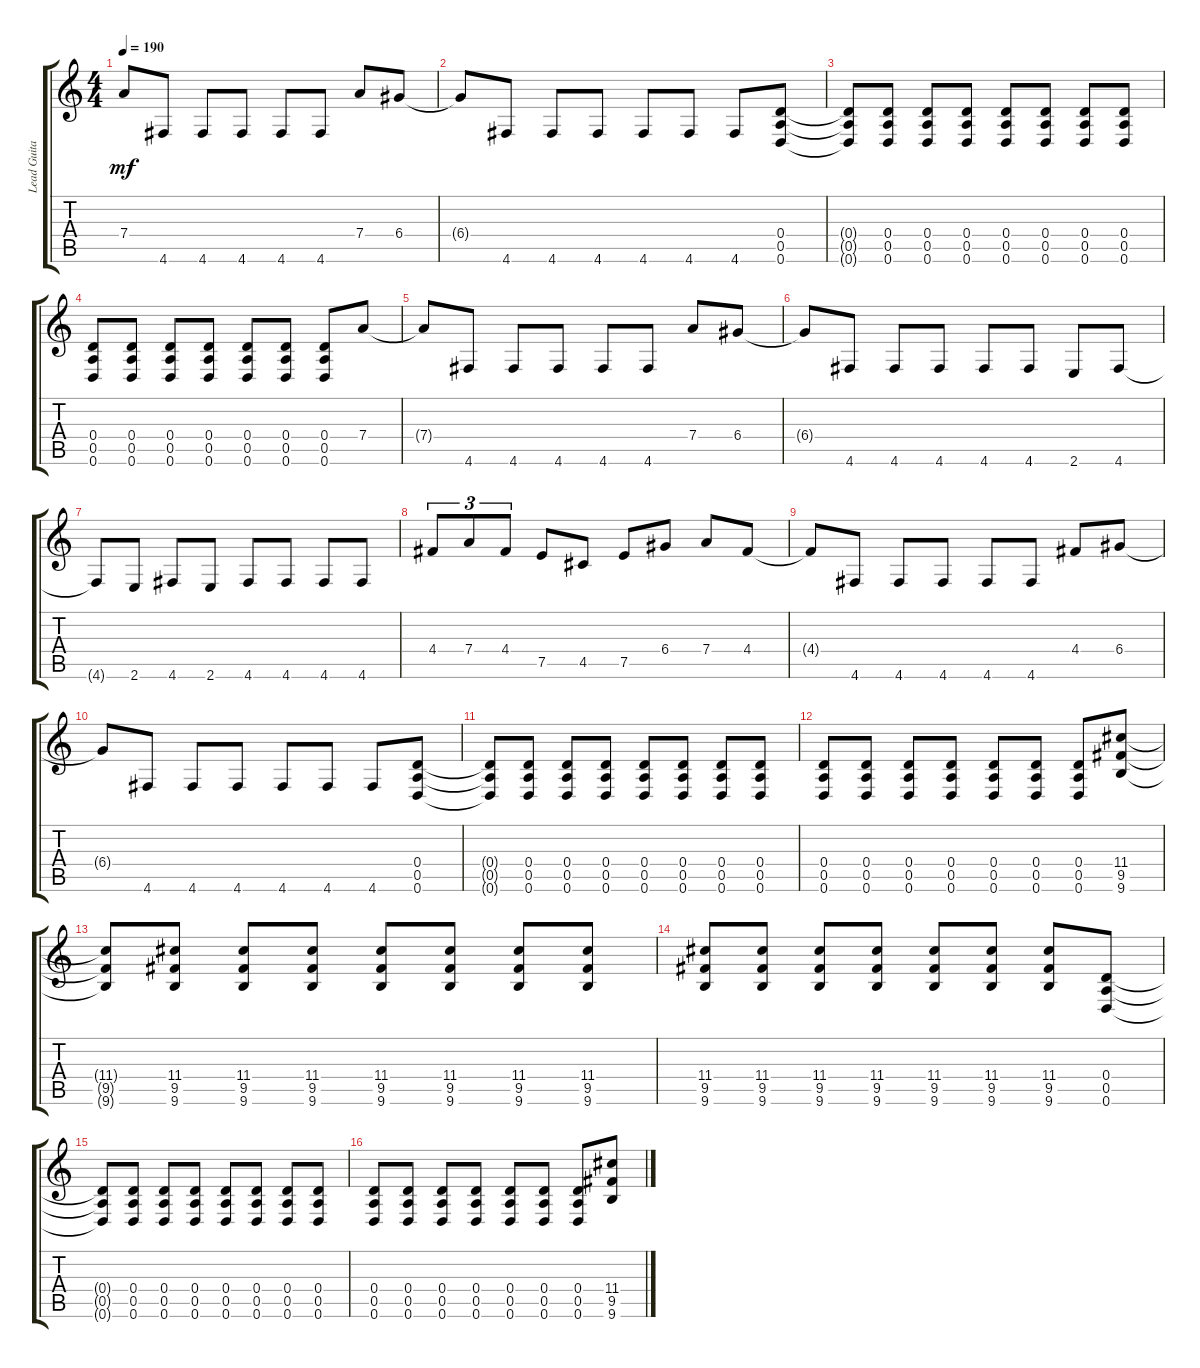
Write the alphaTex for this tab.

\track ("Lead Guitar" "Lead Guita") {instrument distortionguitar}
\staff {score tabs}
\tuning (Gb4 Db4 Gb3 D3 A2 D2) {hide}
\ts (4 4)
\tempo 190
\clef g2
\ks c
7.4{t}.8{dy mf} 4.6.8 4.6.8 4.6.8 4.6.8 4.6.8 7.4.8 6.4.8 |
6.4{t}.8 4.6.8 4.6.8 4.6.8 4.6.8 4.6.8 4.6.8 (0.4 0.5 0.6).8 |
(0.4{t} 0.5{t} 0.6{t}).8 (0.4 0.5 0.6).8 (0.4 0.5 0.6).8 (0.4 0.5 0.6).8 (0.4 0.5 0.6).8 (0.4 0.5 0.6).8 (0.4 0.5 0.6).8 (0.4 0.5 0.6).8 |
(0.4 0.5 0.6).8 (0.4 0.5 0.6).8 (0.4 0.5 0.6).8 (0.4 0.5 0.6).8 (0.4 0.5 0.6).8 (0.4 0.5 0.6).8 (0.4 0.5 0.6).8 7.4.8 |
7.4{t}.8 4.6.8 4.6.8 4.6.8 4.6.8 4.6.8 7.4.8 6.4.8 |
6.4{t}.8 4.6.8 4.6.8 4.6.8 4.6.8 4.6.8 2.6.8 4.6.8 |
4.6{t}.8 2.6.8 4.6.8 2.6.8 4.6.8 4.6.8 4.6.8 4.6.8 |
4.4.8{tu (3 2)} 7.4.8{tu (3 2)} 4.4.8{tu (3 2)} 7.5.8 4.5.8 7.5.8 6.4.8 7.4.8 4.4.8 |
4.4{t}.8 4.6.8 4.6.8 4.6.8 4.6.8 4.6.8 4.4.8 6.4.8 |
6.4{t}.8 4.6.8 4.6.8 4.6.8 4.6.8 4.6.8 4.6.8 (0.4 0.5 0.6).8 |
(0.4{t} 0.5{t} 0.6{t}).8 (0.4 0.5 0.6).8 (0.4 0.5 0.6).8 (0.4 0.5 0.6).8 (0.4 0.5 0.6).8 (0.4 0.5 0.6).8 (0.4 0.5 0.6).8 (0.4 0.5 0.6).8 |
(0.4 0.5 0.6).8 (0.4 0.5 0.6).8 (0.4 0.5 0.6).8 (0.4 0.5 0.6).8 (0.4 0.5 0.6).8 (0.4 0.5 0.6).8 (0.4 0.5 0.6).8 (11.4 9.5 9.6).8 |
(11.4{t} 9.5{t} 9.6{t}).8 (11.4 9.5 9.6).8 (11.4 9.5 9.6).8 (11.4 9.5 9.6).8 (11.4 9.5 9.6).8 (11.4 9.5 9.6).8 (11.4 9.5 9.6).8 (11.4 9.5 9.6).8 |
(11.4 9.5 9.6).8 (11.4 9.5 9.6).8 (11.4 9.5 9.6).8 (11.4 9.5 9.6).8 (11.4 9.5 9.6).8 (11.4 9.5 9.6).8 (11.4 9.5 9.6).8 (0.4 0.5 0.6).8 |
(0.4{t} 0.5{t} 0.6{t}).8 (0.4 0.5 0.6).8 (0.4 0.5 0.6).8 (0.4 0.5 0.6).8 (0.4 0.5 0.6).8 (0.4 0.5 0.6).8 (0.4 0.5 0.6).8 (0.4 0.5 0.6).8 |
(0.4 0.5 0.6).8 (0.4 0.5 0.6).8 (0.4 0.5 0.6).8 (0.4 0.5 0.6).8 (0.4 0.5 0.6).8 (0.4 0.5 0.6).8 (0.4 0.5 0.6).8 (11.4 9.5 9.6).8
